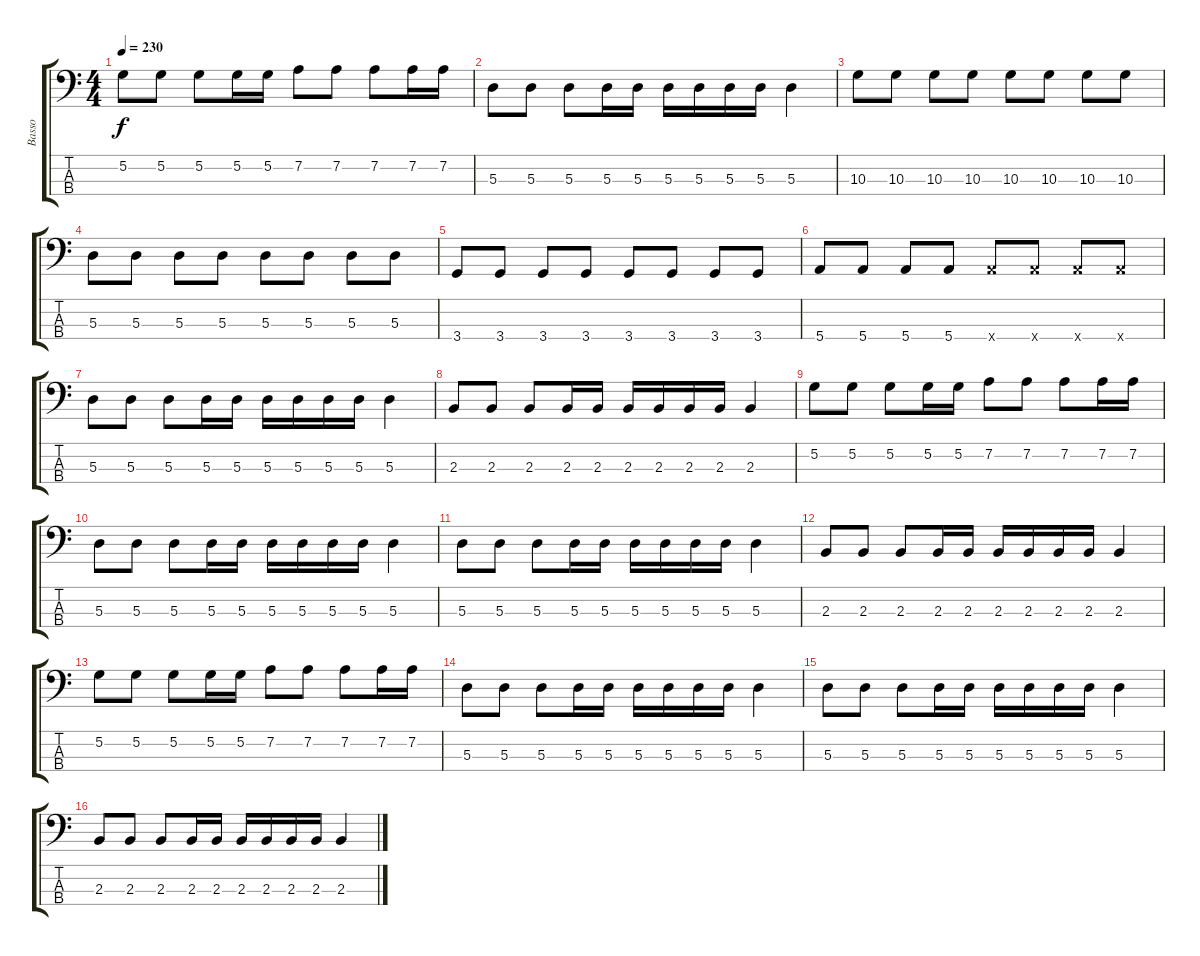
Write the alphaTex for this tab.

\track ("Basso" "Basso") {instrument electricbasspick}
\staff {score tabs}
\tuning (G2 D2 A1 E1) {hide}
\ts (4 4)
\tempo 230
\clef f4
\ks c
5.2.8{dy f} 5.2.8 5.2.8 5.2.16 5.2.16 7.2.8 7.2.8 7.2.8 7.2.16 7.2.16 |
5.3.8 5.3.8 5.3.8 5.3.16 5.3.16 5.3.16 5.3.16 5.3.16 5.3.16 5.3.4 |
10.3.8 10.3.8 10.3.8 10.3.8 10.3.8 10.3.8 10.3.8 10.3.8 |
5.3.8 5.3.8 5.3.8 5.3.8 5.3.8 5.3.8 5.3.8 5.3.8 |
3.4.8 3.4.8 3.4.8 3.4.8 3.4.8 3.4.8 3.4.8 3.4.8 |
5.4.8 5.4.8 5.4.8 5.4.8 5.4{x}.8 5.4{x}.8 5.4{x}.8 5.4{x}.8 |
5.3.8 5.3.8 5.3.8 5.3.16 5.3.16 5.3.16 5.3.16 5.3.16 5.3.16 5.3.4 |
2.3.8 2.3.8 2.3.8 2.3.16 2.3.16 2.3.16 2.3.16 2.3.16 2.3.16 2.3.4 |
5.2.8 5.2.8 5.2.8 5.2.16 5.2.16 7.2.8 7.2.8 7.2.8 7.2.16 7.2.16 |
5.3.8 5.3.8 5.3.8 5.3.16 5.3.16 5.3.16 5.3.16 5.3.16 5.3.16 5.3.4 |
5.3.8 5.3.8 5.3.8 5.3.16 5.3.16 5.3.16 5.3.16 5.3.16 5.3.16 5.3.4 |
2.3.8 2.3.8 2.3.8 2.3.16 2.3.16 2.3.16 2.3.16 2.3.16 2.3.16 2.3.4 |
5.2.8 5.2.8 5.2.8 5.2.16 5.2.16 7.2.8 7.2.8 7.2.8 7.2.16 7.2.16 |
5.3.8 5.3.8 5.3.8 5.3.16 5.3.16 5.3.16 5.3.16 5.3.16 5.3.16 5.3.4 |
5.3.8 5.3.8 5.3.8 5.3.16 5.3.16 5.3.16 5.3.16 5.3.16 5.3.16 5.3.4 |
2.3.8 2.3.8 2.3.8 2.3.16 2.3.16 2.3.16 2.3.16 2.3.16 2.3.16 2.3.4
